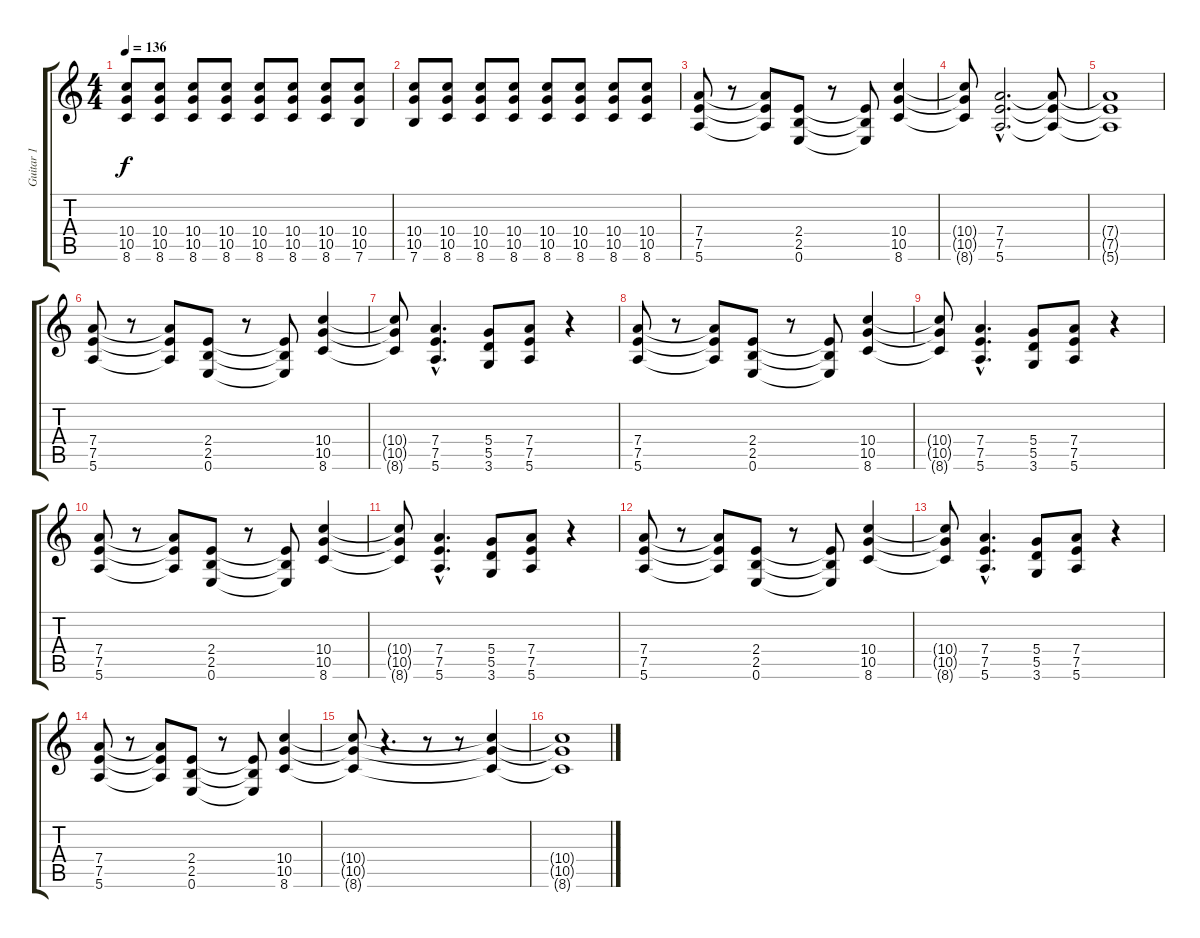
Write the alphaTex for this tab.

\track ("Guitar 1" "Guitar 1") {instrument distortionguitar}
\staff {score tabs}
\tuning (E4 B3 G3 D3 A2 E2) {hide}
\ts (4 4)
\tempo 136
\clef g2
\ks c
(10.4 10.5 8.6).8{dy f} (10.4 10.5 8.6).8 (10.4 10.5 8.6).8 (10.4 10.5 8.6).8 (10.4 10.5 8.6).8 (10.4 10.5 8.6).8 (10.4 10.5 8.6).8 (10.4 10.5 7.6).8 |
(10.4 10.5 7.6).8 (10.4 10.5 8.6).8 (10.4 10.5 8.6).8 (10.4 10.5 8.6).8 (10.4 10.5 8.6).8 (10.4 10.5 8.6).8 (10.4 10.5 8.6).8 (10.4 10.5 8.6).8 |
(7.4 7.5 5.6).8 r.8 (7.4{t} 7.5{t} 5.6{t}).8 (2.4 2.5 0.6).8 r.8 (2.4{t} 2.5{t} 0.6{t}).8 (10.4 10.5 8.6).4 |
(10.4{t} 10.5{t} 8.6{t}).8 (7.4{hac} 7.5{hac} 5.6{hac}).2{d} (7.4{t} 7.5{t} 5.6{t}).8 |
(7.4{t} 7.5{t} 5.6{t}).1 |
(7.4 7.5 5.6).8 r.8 (7.4{t} 7.5{t} 5.6{t}).8 (2.4 2.5 0.6).8 r.8 (2.4{t} 2.5{t} 0.6{t}).8 (10.4 10.5 8.6).4 |
(10.4{t} 10.5{t} 8.6{t}).8 (7.4{hac} 7.5{hac} 5.6{hac}).4{d} (5.4 5.5 3.6).8 (7.4 7.5 5.6).8 r.4 |
(7.4 7.5 5.6).8 r.8 (7.4{t} 7.5{t} 5.6{t}).8 (2.4 2.5 0.6).8 r.8 (2.4{t} 2.5{t} 0.6{t}).8 (10.4 10.5 8.6).4 |
(10.4{t} 10.5{t} 8.6{t}).8 (7.4{hac} 7.5{hac} 5.6{hac}).4{d} (5.4 5.5 3.6).8 (7.4 7.5 5.6).8 r.4 |
(7.4 7.5 5.6).8 r.8 (7.4{t} 7.5{t} 5.6{t}).8 (2.4 2.5 0.6).8 r.8 (2.4{t} 2.5{t} 0.6{t}).8 (10.4 10.5 8.6).4 |
(10.4{t} 10.5{t} 8.6{t}).8 (7.4{hac} 7.5{hac} 5.6{hac}).4{d} (5.4 5.5 3.6).8 (7.4 7.5 5.6).8 r.4 |
(7.4 7.5 5.6).8 r.8 (7.4{t} 7.5{t} 5.6{t}).8 (2.4 2.5 0.6).8 r.8 (2.4{t} 2.5{t} 0.6{t}).8 (10.4 10.5 8.6).4 |
(10.4{t} 10.5{t} 8.6{t}).8 (7.4{hac} 7.5{hac} 5.6{hac}).4{d} (5.4 5.5 3.6).8 (7.4 7.5 5.6).8 r.4 |
(7.4 7.5 5.6).8 r.8 (7.4{t} 7.5{t} 5.6{t}).8 (2.4 2.5 0.6).8 r.8 (2.4{t} 2.5{t} 0.6{t}).8 (10.4 10.5 8.6).4 |
(10.4{t} 10.5{t} 8.6{t}).8 r.4{d} r.8 r.8 (10.4{t} 10.5{t} 8.6{t}).4 |
(10.4{t} 10.5{t} 8.6{t}).1
